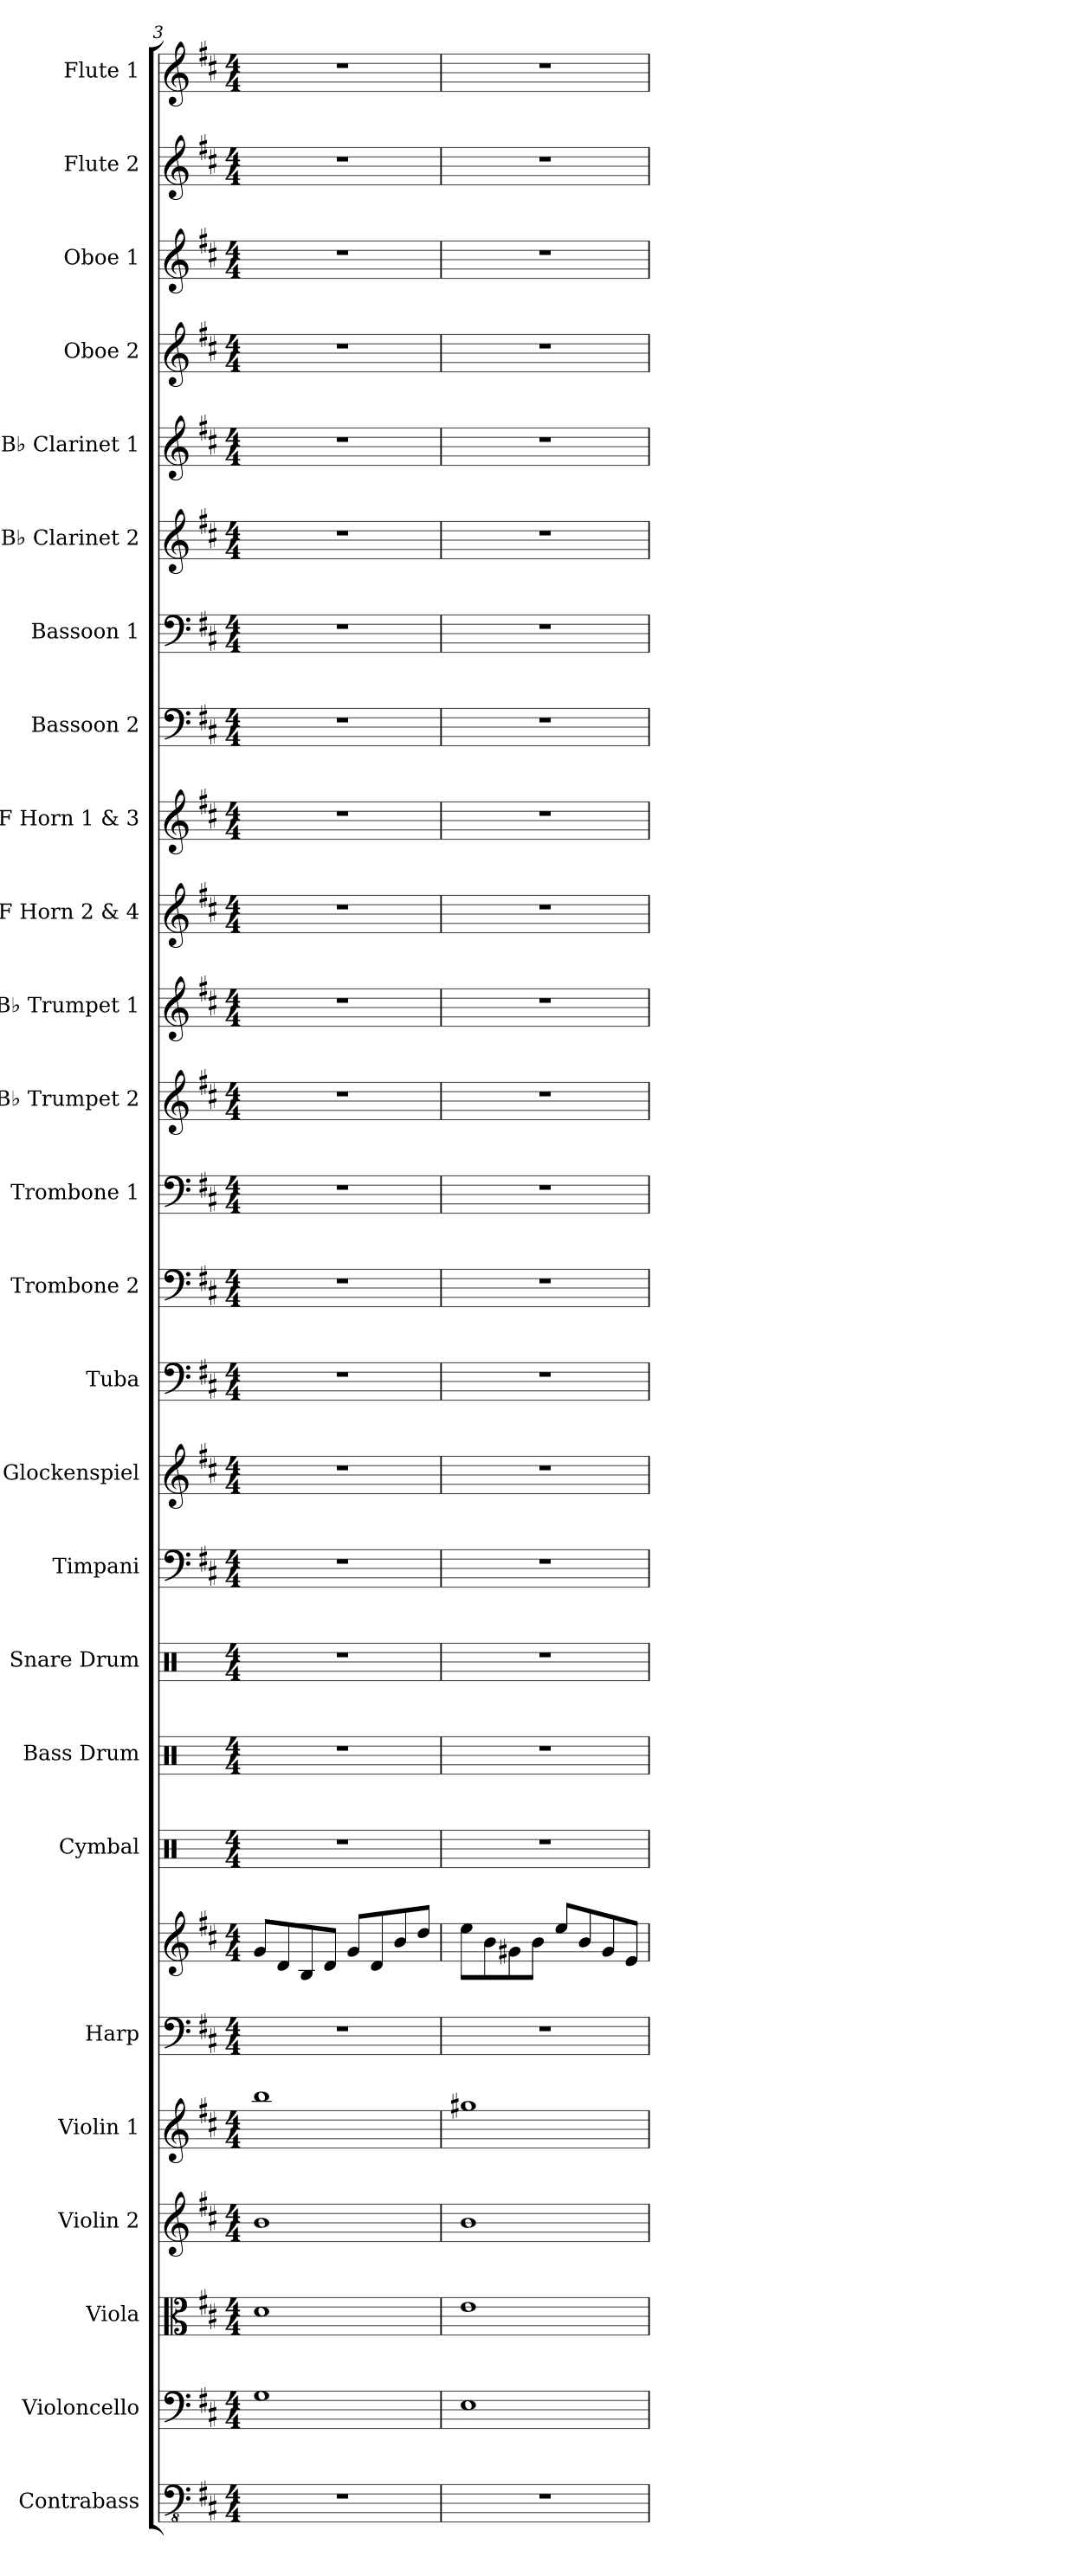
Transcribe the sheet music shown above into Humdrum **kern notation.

**kern	**kern	**kern	**kern	**kern	**kern	**kern	**kern	**kern	**kern	**kern	**kern	**kern	**kern	**kern	**kern	**kern	**kern	**kern	**kern	**kern	**kern	**kern	**kern	**kern	**kern	**kern
*part26	*part25	*part24	*part23	*part22	*part21	*part21	*part20	*part19	*part18	*part17	*part16	*part15	*part14	*part13	*part12	*part11	*part10	*part9	*part8	*part7	*part6	*part5	*part4	*part3	*part2	*part1
*staff27	*staff26	*staff25	*staff24	*staff23	*staff22	*staff21	*staff20	*staff19	*staff18	*staff17	*staff16	*staff15	*staff14	*staff13	*staff12	*staff11	*staff10	*staff9	*staff8	*staff7	*staff6	*staff5	*staff4	*staff3	*staff2	*staff1
*I"Contrabass	*I"Violoncello	*I"Viola	*I"Violin 2	*I"Violin 1	*I"Harp	*	*I"Cymbal	*I"Bass Drum	*I"Snare Drum	*I"Timpani	*I"Glockenspiel	*I"Tuba	*I"Trombone 2	*I"Trombone 1	*I"B♭ Trumpet 2	*I"B♭ Trumpet 1	*I"F Horn 2 &amp; 4	*I"F Horn 1 &amp; 3	*I"Bassoon 2	*I"Bassoon 1	*I"B♭ Clarinet 2	*I"B♭ Clarinet 1	*I"Oboe 2	*I"Oboe 1	*I"Flute 2	*I"Flute 1
*I'Cb.	*I'Vc.	*I'Vla.	*I'Vln. 2	*I'Vln. 1	*I'Hrp.	*	*I'Cym.	*I'B. Dr.	*I'Sn. Dr.	*I'Timp.	*I'Glk.	*I'Tba.	*I'Tbn. 2	*I'Tbn. 1	*I'B♭ Tpt. 2	*I'B♭ Tpt. 1	*I'F Hn. 2 4	*I'F Hn. 1 3	*I'Bsn. 2	*I'Bsn. 1	*I'B♭ Cl. 2	*I'B♭ Cl. 1	*I'Ob. 2	*I'Ob. 1	*I'Fl. 2	*I'Fl. 1
*clefFv4	*clefF4	*clefC3	*clefG2	*clefG2	*clefF4	*clefG2	*clefX	*clefX	*clefX	*clefF4	*clefG2	*clefF4	*clefF4	*clefF4	*clefG2	*clefG2	*clefG2	*clefG2	*clefF4	*clefF4	*clefG2	*clefG2	*clefG2	*clefG2	*clefG2	*clefG2
*ITrd7c12	*	*	*	*	*	*	*	*	*	*	*ITrd-14c-24	*	*	*	*ITrd1c2	*ITrd1c2	*ITrd4c7	*ITrd4c7	*	*	*ITrd1c2	*ITrd1c2	*	*	*	*
*k[f#c#]	*k[f#c#]	*k[f#c#]	*k[f#c#]	*k[f#c#]	*k[f#c#]	*k[f#c#]	*k[]	*k[]	*k[]	*k[f#c#]	*k[f#c#]	*k[f#c#]	*k[f#c#]	*k[f#c#]	*k[]	*k[]	*k[f#]	*k[f#]	*k[f#c#]	*k[f#c#]	*k[]	*k[]	*k[f#c#]	*k[f#c#]	*k[f#c#]	*k[f#c#]
*M4/4	*M4/4	*M4/4	*M4/4	*M4/4	*M4/4	*M4/4	*M4/4	*M4/4	*M4/4	*M4/4	*M4/4	*M4/4	*M4/4	*M4/4	*M4/4	*M4/4	*M4/4	*M4/4	*M4/4	*M4/4	*M4/4	*M4/4	*M4/4	*M4/4	*M4/4	*M4/4
=3	=3	=3	=3	=3	=3	=3	=3	=3	=3	=3	=3	=3	=3	=3	=3	=3	=3	=3	=3	=3	=3	=3	=3	=3	=3	=3
1r	1G	1d	1b	1bb	1r	8g/L	1r	1r	1r	1r	1r	1r	1r	1r	1r	1r	1r	1r	1r	1r	1r	1r	1r	1r	1r	1r
.	.	.	.	.	.	8d/	.	.	.	.	.	.	.	.	.	.	.	.	.	.	.	.	.	.	.	.
.	.	.	.	.	.	8B/	.	.	.	.	.	.	.	.	.	.	.	.	.	.	.	.	.	.	.	.
.	.	.	.	.	.	8d/J	.	.	.	.	.	.	.	.	.	.	.	.	.	.	.	.	.	.	.	.
.	.	.	.	.	.	8g/L	.	.	.	.	.	.	.	.	.	.	.	.	.	.	.	.	.	.	.	.
.	.	.	.	.	.	8d/	.	.	.	.	.	.	.	.	.	.	.	.	.	.	.	.	.	.	.	.
.	.	.	.	.	.	8b/	.	.	.	.	.	.	.	.	.	.	.	.	.	.	.	.	.	.	.	.
.	.	.	.	.	.	8dd/J	.	.	.	.	.	.	.	.	.	.	.	.	.	.	.	.	.	.	.	.
=4	=4	=4	=4	=4	=4	=4	=4	=4	=4	=4	=4	=4	=4	=4	=4	=4	=4	=4	=4	=4	=4	=4	=4	=4	=4	=4
1r	1E	1e	1b	1gg#X	1r	8ee\L	1r	1r	1r	1r	1r	1r	1r	1r	1r	1r	1r	1r	1r	1r	1r	1r	1r	1r	1r	1r
.	.	.	.	.	.	8b\	.	.	.	.	.	.	.	.	.	.	.	.	.	.	.	.	.	.	.	.
.	.	.	.	.	.	8g#X\	.	.	.	.	.	.	.	.	.	.	.	.	.	.	.	.	.	.	.	.
.	.	.	.	.	.	8b\J	.	.	.	.	.	.	.	.	.	.	.	.	.	.	.	.	.	.	.	.
.	.	.	.	.	.	8ee/L	.	.	.	.	.	.	.	.	.	.	.	.	.	.	.	.	.	.	.	.
.	.	.	.	.	.	8b/	.	.	.	.	.	.	.	.	.	.	.	.	.	.	.	.	.	.	.	.
.	.	.	.	.	.	8g#/	.	.	.	.	.	.	.	.	.	.	.	.	.	.	.	.	.	.	.	.
.	.	.	.	.	.	8e/J	.	.	.	.	.	.	.	.	.	.	.	.	.	.	.	.	.	.	.	.
=	=	=	=	=	=	=	=	=	=	=	=	=	=	=	=	=	=	=	=	=	=	=	=	=	=	=
*-	*-	*-	*-	*-	*-	*-	*-	*-	*-	*-	*-	*-	*-	*-	*-	*-	*-	*-	*-	*-	*-	*-	*-	*-	*-	*-
